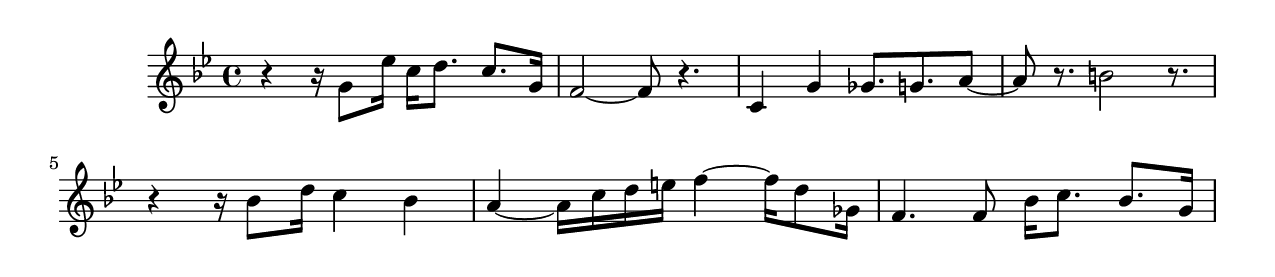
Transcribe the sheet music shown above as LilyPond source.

#(set-default-paper-size "letter")

<<

\new ChordNames {
    \set majorSevenSymbol = \markup { maj7 } 
    \set additionalPitchPrefix = #"add"
    \chordmode {
        s16*112
    }
}

\new Staff { 
    {
        \clef treble
        \key bes \major
        \time 4/4
        
        r4~ r16 g'8 ees''16 c''16 d''8. c''8. g'16 | f'2~ f'8 r4. | c'4 g'4 ges'8. g'8. a'8~ | a'8 r8. b'2 r8.~ | r4~ r16 bes'8 d''16 c''4 bes'4 | a'4~ a'16 c''16 d''16 e''16 f''4~ f''16 d''8 ges'16 | f'4. f'8 bes'16 c''8. bes'8. g'16
    }
}

>>

\version "2.18.2"